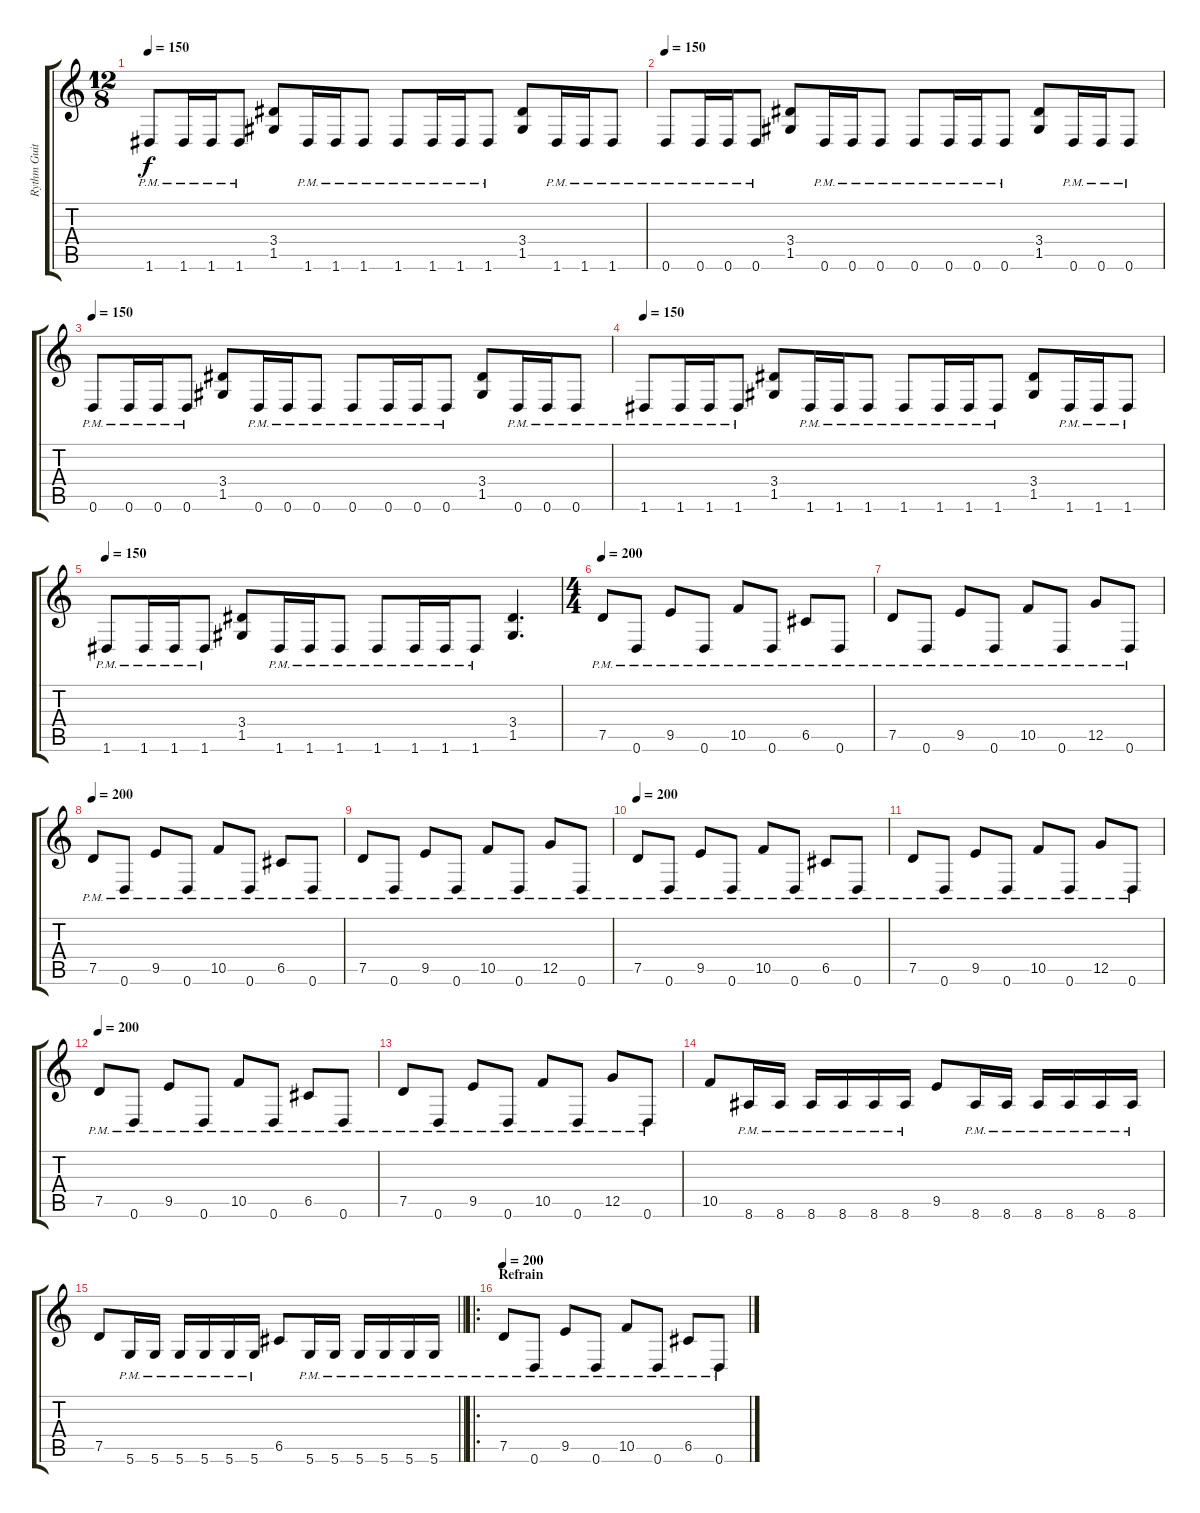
\track ("Rythm Guitar" "Rythm Guit") {instrument distortionguitar}
\staff {score tabs}
\tuning (D4 A3 F3 C3 G2 D2) {hide}
\ts (12 8)
\tempo 150
\clef g2
\ks c
1.6{pm}.8{dy f} 1.6{pm}.16 1.6{pm}.16 1.6{pm}.8 (3.4 1.5).8 1.6{pm}.16 1.6{pm}.16 1.6{pm}.8 1.6{pm}.8 1.6{pm}.16 1.6{pm}.16 1.6{pm}.8 (3.4 1.5).8 1.6{pm}.16 1.6{pm}.16 1.6{pm}.8 |
\tempo 150
0.6{pm}.8 0.6{pm}.16 0.6{pm}.16 0.6{pm}.8 (3.4 1.5).8 0.6{pm}.16 0.6{pm}.16 0.6{pm}.8 0.6{pm}.8 0.6{pm}.16 0.6{pm}.16 0.6{pm}.8 (3.4 1.5).8 0.6{pm}.16 0.6{pm}.16 0.6{pm}.8 |
\tempo 150
0.6{pm}.8 0.6{pm}.16 0.6{pm}.16 0.6{pm}.8 (3.4 1.5).8 0.6{pm}.16 0.6{pm}.16 0.6{pm}.8 0.6{pm}.8 0.6{pm}.16 0.6{pm}.16 0.6{pm}.8 (3.4 1.5).8 0.6{pm}.16 0.6{pm}.16 0.6{pm}.8 |
\tempo 150
1.6{pm}.8 1.6{pm}.16 1.6{pm}.16 1.6{pm}.8 (3.4 1.5).8 1.6{pm}.16 1.6{pm}.16 1.6{pm}.8 1.6{pm}.8 1.6{pm}.16 1.6{pm}.16 1.6{pm}.8 (3.4 1.5).8 1.6{pm}.16 1.6{pm}.16 1.6{pm}.8 |
\tempo 150
1.6{pm}.8 1.6{pm}.16 1.6{pm}.16 1.6{pm}.8 (3.4 1.5).8 1.6{pm}.16 1.6{pm}.16 1.6{pm}.8 1.6{pm}.8 1.6{pm}.16 1.6{pm}.16 1.6{pm}.8 (3.4 1.5).4{d} |
\ts (4 4)
\tempo 200
7.5{pm}.8 0.6{pm}.8 9.5{pm}.8 0.6{pm}.8 10.5{pm}.8 0.6{pm}.8 6.5{pm}.8 0.6{pm}.8 |
7.5{pm}.8 0.6{pm}.8 9.5{pm}.8 0.6{pm}.8 10.5{pm}.8 0.6{pm}.8 12.5{pm}.8 0.6{pm}.8 |
\tempo 200
7.5{pm}.8 0.6{pm}.8 9.5{pm}.8 0.6{pm}.8 10.5{pm}.8 0.6{pm}.8 6.5{pm}.8 0.6{pm}.8 |
7.5{pm}.8 0.6{pm}.8 9.5{pm}.8 0.6{pm}.8 10.5{pm}.8 0.6{pm}.8 12.5{pm}.8 0.6{pm}.8 |
\tempo 200
7.5{pm}.8 0.6{pm}.8 9.5{pm}.8 0.6{pm}.8 10.5{pm}.8 0.6{pm}.8 6.5{pm}.8 0.6{pm}.8 |
7.5{pm}.8 0.6{pm}.8 9.5{pm}.8 0.6{pm}.8 10.5{pm}.8 0.6{pm}.8 12.5{pm}.8 0.6{pm}.8 |
\tempo 200
7.5{pm}.8 0.6{pm}.8 9.5{pm}.8 0.6{pm}.8 10.5{pm}.8 0.6{pm}.8 6.5{pm}.8 0.6{pm}.8 |
7.5{pm}.8 0.6{pm}.8 9.5{pm}.8 0.6{pm}.8 10.5{pm}.8 0.6{pm}.8 12.5{pm}.8 0.6{pm}.8 |
10.5.8 8.6{pm}.16 8.6{pm}.16 8.6{pm}.16 8.6{pm}.16 8.6{pm}.16 8.6{pm}.16 9.5.8 8.6{pm}.16 8.6{pm}.16 8.6{pm}.16 8.6{pm}.16 8.6{pm}.16 8.6{pm}.16 |
\barLineRight lightlight
7.5.8 5.6{pm}.16 5.6{pm}.16 5.6{pm}.16 5.6{pm}.16 5.6{pm}.16 5.6{pm}.16 6.5.8 5.6{pm}.16 5.6{pm}.16 5.6{pm}.16 5.6{pm}.16 5.6{pm}.16 5.6{pm}.16 |
\ro
\section ("" "Refrain")
\tempo 200
7.5{pm}.8 0.6{pm}.8 9.5{pm}.8 0.6{pm}.8 10.5{pm}.8 0.6{pm}.8 6.5{pm}.8 0.6{pm}.8
